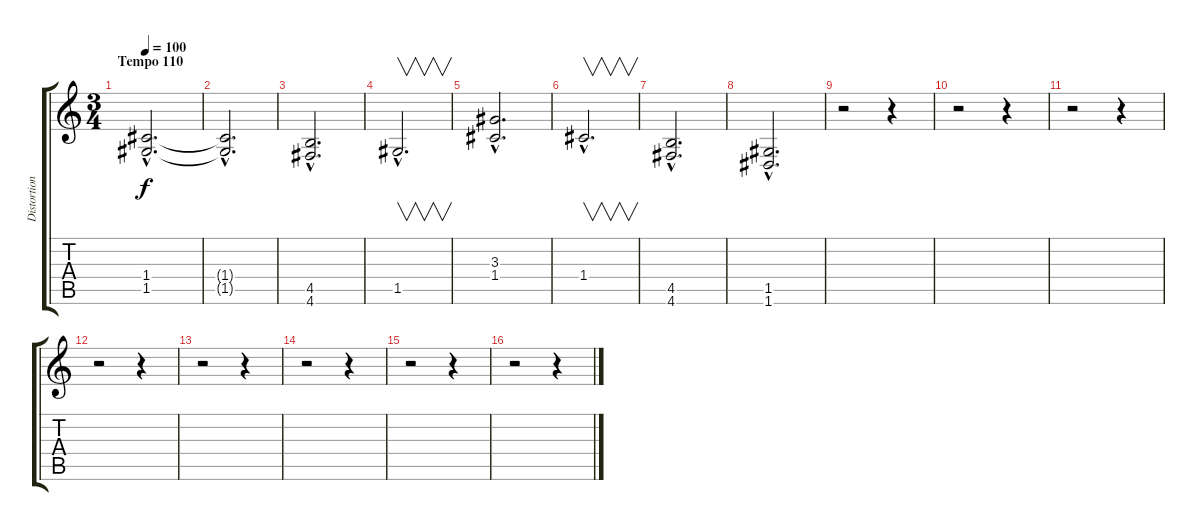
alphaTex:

\track ("Distortion 2" "Distortion") {instrument distortionguitar}
\staff {score tabs}
\tuning (D4 A3 F3 C3 G2 D2) {hide}
\ts (3 4)
\section ("" "Tempo 110")
\tempo 100
\clef g2
\ks c
(1.4{hac} 1.5{hac}).2{d dy f} |
(1.4{hac t} 1.5{hac t}).2{d} |
(4.5{hac} 4.6{hac}).2{d} |
1.5{hac}.2{v d} |
(3.3{hac} 1.4{hac}).2{d} |
1.4{hac}.2{v d} |
(4.5{hac} 4.6{hac}).2{d} |
(1.5{hac} 1.6{hac}).2{d} |
r.2 r.4 |
r.2 r.4 |
r.2 r.4 |
r.2 r.4 |
r.2 r.4 |
r.2 r.4 |
r.2 r.4 |
r.2 r.4
